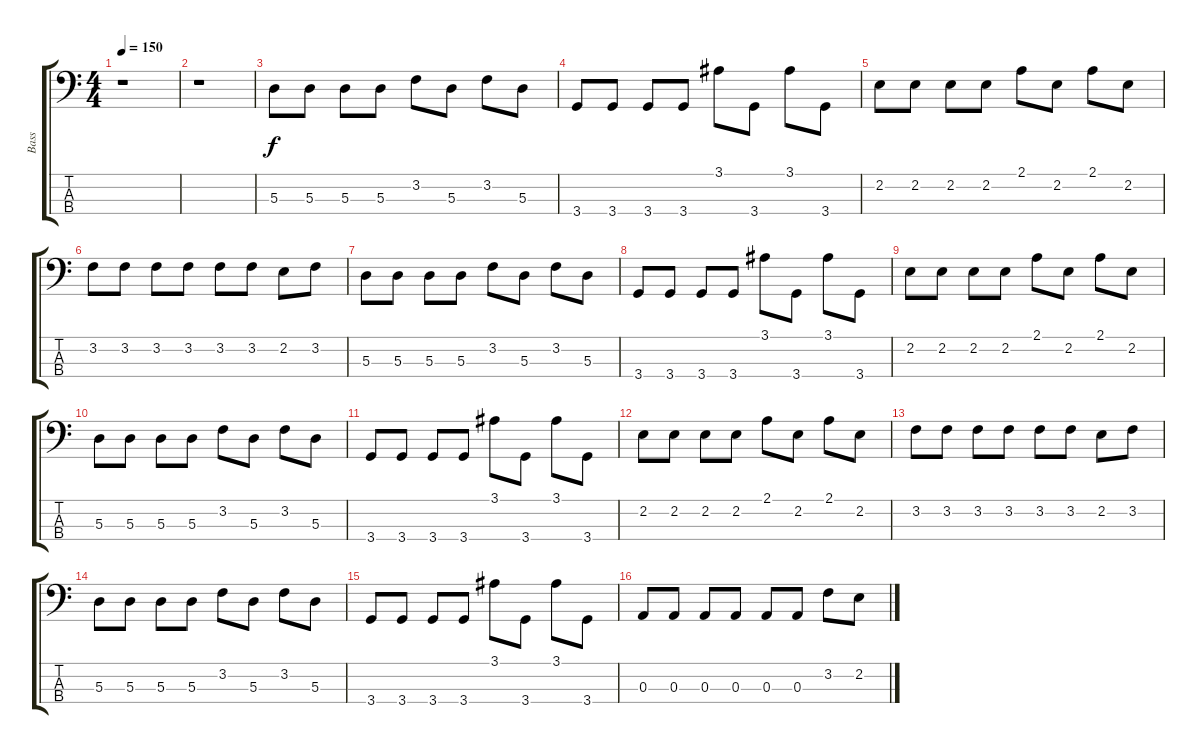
\track ("Bass" "Bass") {instrument electricbassfinger}
\staff {score tabs}
\tuning (G2 D2 A1 E1) {hide}
\ts (4 4)
\tempo 150
\clef f4
\ks c
r.1{dy f instrument electricbassfinger} |
r.1 |
5.3.8 5.3.8 5.3.8 5.3.8 3.2.8 5.3.8 3.2.8 5.3.8 |
3.4.8 3.4.8 3.4.8 3.4.8 3.1.8 3.4.8 3.1.8 3.4.8 |
2.2.8 2.2.8 2.2.8 2.2.8 2.1.8 2.2.8 2.1.8 2.2.8 |
3.2.8 3.2.8 3.2.8 3.2.8 3.2.8 3.2.8 2.2.8 3.2.8 |
5.3.8 5.3.8 5.3.8 5.3.8 3.2.8 5.3.8 3.2.8 5.3.8 |
3.4.8 3.4.8 3.4.8 3.4.8 3.1.8 3.4.8 3.1.8 3.4.8 |
2.2.8 2.2.8 2.2.8 2.2.8 2.1.8 2.2.8 2.1.8 2.2.8 |
5.3.8 5.3.8 5.3.8 5.3.8 3.2.8 5.3.8 3.2.8 5.3.8 |
3.4.8 3.4.8 3.4.8 3.4.8 3.1.8 3.4.8 3.1.8 3.4.8 |
2.2.8 2.2.8 2.2.8 2.2.8 2.1.8 2.2.8 2.1.8 2.2.8 |
3.2.8 3.2.8 3.2.8 3.2.8 3.2.8 3.2.8 2.2.8 3.2.8 |
5.3.8 5.3.8 5.3.8 5.3.8 3.2.8 5.3.8 3.2.8 5.3.8 |
3.4.8 3.4.8 3.4.8 3.4.8 3.1.8 3.4.8 3.1.8 3.4.8 |
0.3.8 0.3.8 0.3.8 0.3.8 0.3.8 0.3.8 3.2.8 2.2.8
